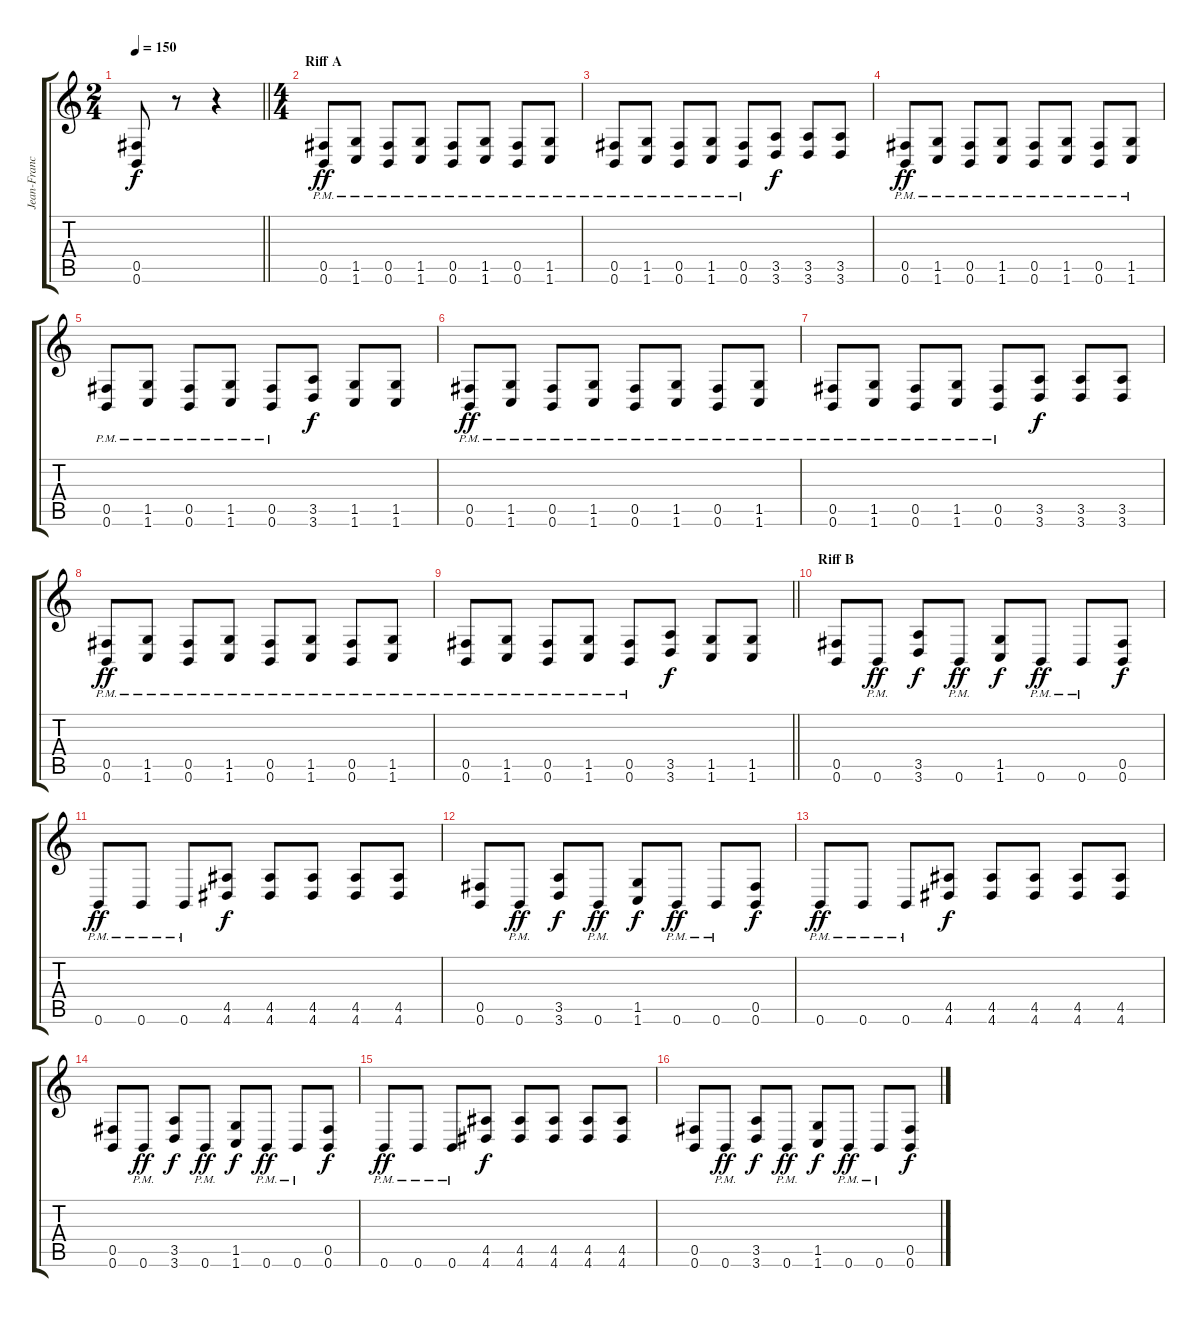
\track ("Jean-Francois Dagenais " "Jean-Franc") {instrument distortionguitar}
\staff {score tabs}
\tuning (Db4 Ab3 E3 B2 Gb2 B1) {hide}
\ts (2 4)
\tempo 150
\clef g2
\barLineRight lightlight
\ks c
(0.5 0.6).8{dy f} r.8 r.4 |
\ts (4 4)
\section ("" "Riff A")
(0.5{pm} 0.6{pm}).8{dy ff} (1.5{pm} 1.6{pm}).8 (0.5{pm} 0.6{pm}).8 (1.5{pm} 1.6{pm}).8 (0.5{pm} 0.6{pm}).8 (1.5{pm} 1.6{pm}).8 (0.5{pm} 0.6{pm}).8 (1.5{pm} 1.6{pm}).8 |
(0.5{pm} 0.6{pm}).8 (1.5{pm} 1.6{pm}).8 (0.5{pm} 0.6{pm}).8 (1.5{pm} 1.6{pm}).8 (0.5{pm} 0.6{pm}).8 (3.5 3.6).8{dy f} (3.5 3.6).8 (3.5 3.6).8 |
(0.5{pm} 0.6{pm}).8{dy ff} (1.5{pm} 1.6{pm}).8 (0.5{pm} 0.6{pm}).8 (1.5{pm} 1.6{pm}).8 (0.5{pm} 0.6{pm}).8 (1.5{pm} 1.6{pm}).8 (0.5{pm} 0.6{pm}).8 (1.5{pm} 1.6{pm}).8 |
(0.5{pm} 0.6{pm}).8 (1.5{pm} 1.6{pm}).8 (0.5{pm} 0.6{pm}).8 (1.5{pm} 1.6{pm}).8 (0.5{pm} 0.6{pm}).8 (3.5 3.6).8{dy f} (1.5 1.6).8 (1.5 1.6).8 |
(0.5{pm} 0.6{pm}).8{dy ff} (1.5{pm} 1.6{pm}).8 (0.5{pm} 0.6{pm}).8 (1.5{pm} 1.6{pm}).8 (0.5{pm} 0.6{pm}).8 (1.5{pm} 1.6{pm}).8 (0.5{pm} 0.6{pm}).8 (1.5{pm} 1.6{pm}).8 |
(0.5{pm} 0.6{pm}).8 (1.5{pm} 1.6{pm}).8 (0.5{pm} 0.6{pm}).8 (1.5{pm} 1.6{pm}).8 (0.5{pm} 0.6{pm}).8 (3.5 3.6).8{dy f} (3.5 3.6).8 (3.5 3.6).8 |
(0.5{pm} 0.6{pm}).8{dy ff} (1.5{pm} 1.6{pm}).8 (0.5{pm} 0.6{pm}).8 (1.5{pm} 1.6{pm}).8 (0.5{pm} 0.6{pm}).8 (1.5{pm} 1.6{pm}).8 (0.5{pm} 0.6{pm}).8 (1.5{pm} 1.6{pm}).8 |
\barLineRight lightlight
(0.5{pm} 0.6{pm}).8 (1.5{pm} 1.6{pm}).8 (0.5{pm} 0.6{pm}).8 (1.5{pm} 1.6{pm}).8 (0.5{pm} 0.6{pm}).8 (3.5 3.6).8{dy f} (1.5 1.6).8 (1.5 1.6).8 |
\section ("" "Riff B")
(0.5 0.6).8 0.6{pm}.8{dy ff} (3.5 3.6).8{dy f} 0.6{pm}.8{dy ff} (1.5 1.6).8{dy f} 0.6{pm}.8{dy ff} 0.6{pm}.8 (0.5 0.6).8{dy f} |
0.6{pm}.8{dy ff} 0.6{pm}.8 0.6{pm}.8 (4.5 4.6).8{dy f} (4.5 4.6).8 (4.5 4.6).8 (4.5 4.6).8 (4.5 4.6).8 |
(0.5 0.6).8 0.6{pm}.8{dy ff} (3.5 3.6).8{dy f} 0.6{pm}.8{dy ff} (1.5 1.6).8{dy f} 0.6{pm}.8{dy ff} 0.6{pm}.8 (0.5 0.6).8{dy f} |
0.6{pm}.8{dy ff} 0.6{pm}.8 0.6{pm}.8 (4.5 4.6).8{dy f} (4.5 4.6).8 (4.5 4.6).8 (4.5 4.6).8 (4.5 4.6).8 |
(0.5 0.6).8 0.6{pm}.8{dy ff} (3.5 3.6).8{dy f} 0.6{pm}.8{dy ff} (1.5 1.6).8{dy f} 0.6{pm}.8{dy ff} 0.6{pm}.8 (0.5 0.6).8{dy f} |
0.6{pm}.8{dy ff} 0.6{pm}.8 0.6{pm}.8 (4.5 4.6).8{dy f} (4.5 4.6).8 (4.5 4.6).8 (4.5 4.6).8 (4.5 4.6).8 |
(0.5 0.6).8 0.6{pm}.8{dy ff} (3.5 3.6).8{dy f} 0.6{pm}.8{dy ff} (1.5 1.6).8{dy f} 0.6{pm}.8{dy ff} 0.6{pm}.8 (0.5 0.6).8{dy f}
